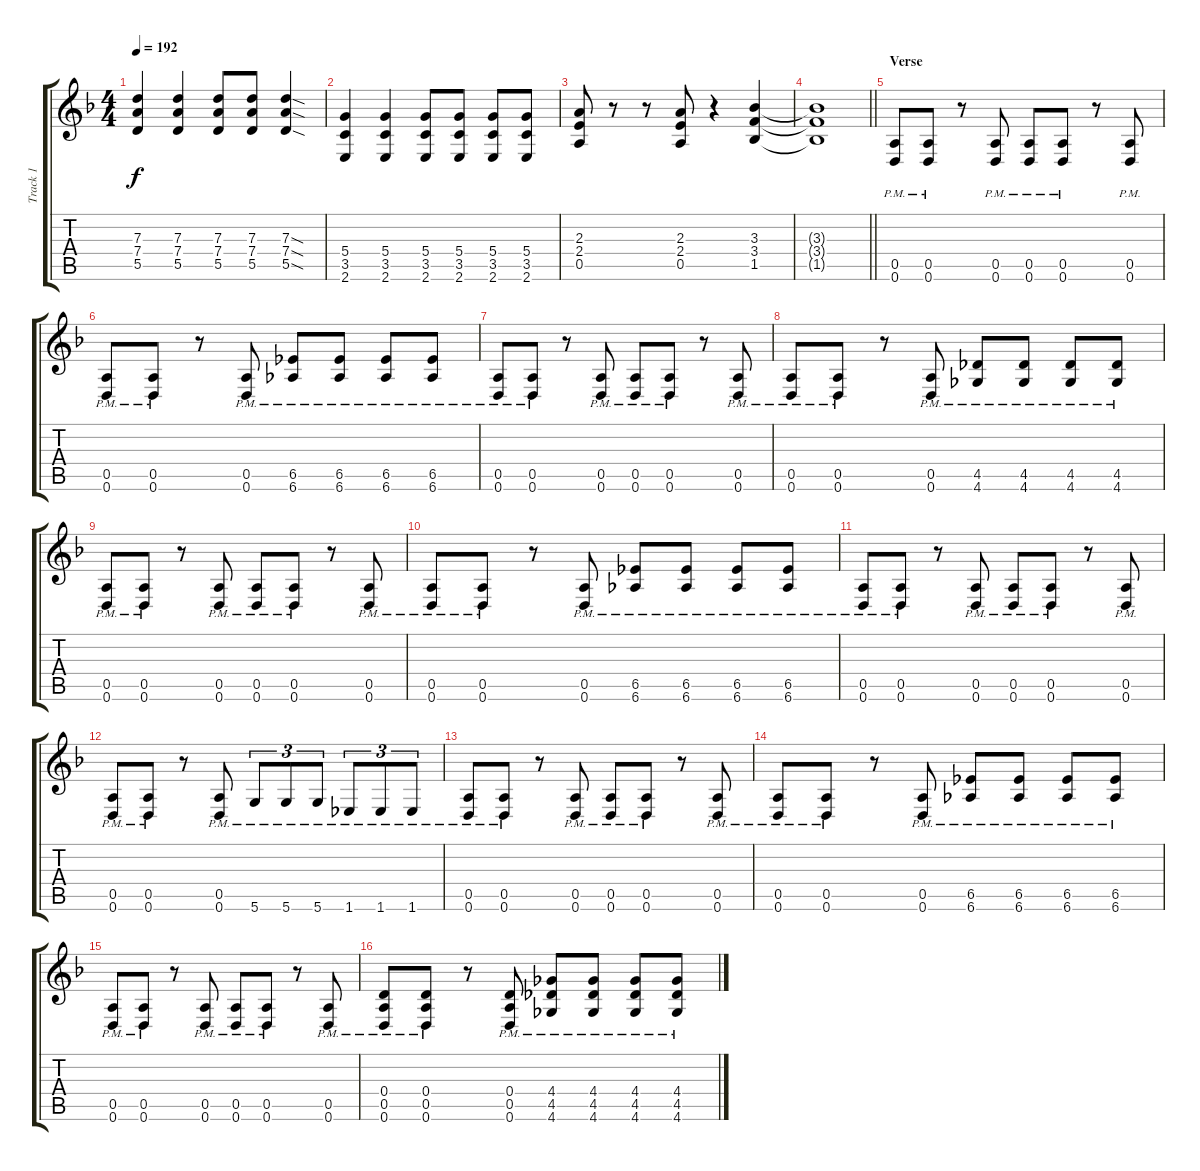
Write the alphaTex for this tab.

\track ("Track 1" "Track 1") {instrument distortionguitar}
\staff {score tabs}
\tuning (E4 B3 G3 D3 A2 D2) {hide}
\ts (4 4)
\tempo 192
\clef g2
\ks f
(7.3 7.4 5.5).4{dy f} (7.3 7.4 5.5).4 (7.3 7.4 5.5).8 (7.3 7.4 5.5).8 (7.3{sod} 7.4{sod} 5.5{sod}).4 |
(5.4 3.5 2.6).4 (5.4 3.5 2.6).4 (5.4 3.5 2.6).8 (5.4 3.5 2.6).8 (5.4 3.5 2.6).8 (5.4 3.5 2.6).8 |
(2.3 2.4 0.5).8 r.8 r.8 (2.3 2.4 0.5).8 r.4 (3.3 3.4 1.5).4 |
\barLineRight lightlight
(3.3{t} 3.4{t} 1.5{t}).1 |
\section ("" "Verse")
(0.5{pm} 0.6{pm}).8 (0.5{pm} 0.6{pm}).8 r.8 (0.5{pm} 0.6{pm}).8 (0.5{pm} 0.6{pm}).8 (0.5{pm} 0.6{pm}).8 r.8 (0.5{pm} 0.6{pm}).8 |
(0.5{pm} 0.6{pm}).8 (0.5{pm} 0.6{pm}).8 r.8 (0.5{pm} 0.6{pm}).8 (6.5{pm} 6.6{pm}).8 (6.5{pm} 6.6{pm}).8 (6.5{pm} 6.6{pm}).8 (6.5{pm} 6.6{pm}).8 |
(0.5{pm} 0.6{pm}).8 (0.5{pm} 0.6{pm}).8 r.8 (0.5{pm} 0.6{pm}).8 (0.5{pm} 0.6{pm}).8 (0.5{pm} 0.6{pm}).8 r.8 (0.5{pm} 0.6{pm}).8 |
(0.5{pm} 0.6{pm}).8 (0.5{pm} 0.6{pm}).8 r.8 (0.5{pm} 0.6{pm}).8 (4.5{pm} 4.6{pm}).8 (4.5{pm} 4.6{pm}).8 (4.5{pm} 4.6{pm}).8 (4.5{pm} 4.6{pm}).8 |
(0.5{pm} 0.6{pm}).8 (0.5{pm} 0.6{pm}).8 r.8 (0.5{pm} 0.6{pm}).8 (0.5{pm} 0.6{pm}).8 (0.5{pm} 0.6{pm}).8 r.8 (0.5{pm} 0.6{pm}).8 |
(0.5{pm} 0.6{pm}).8 (0.5{pm} 0.6{pm}).8 r.8 (0.5{pm} 0.6{pm}).8 (6.5{pm} 6.6{pm}).8 (6.5{pm} 6.6{pm}).8 (6.5{pm} 6.6{pm}).8 (6.5{pm} 6.6{pm}).8 |
(0.5{pm} 0.6{pm}).8 (0.5{pm} 0.6{pm}).8 r.8 (0.5{pm} 0.6{pm}).8 (0.5{pm} 0.6{pm}).8 (0.5{pm} 0.6{pm}).8 r.8 (0.5{pm} 0.6{pm}).8 |
(0.5{pm} 0.6{pm}).8 (0.5{pm} 0.6{pm}).8 r.8 (0.5{pm} 0.6{pm}).8 5.6{pm}.8{tu (3 2)} 5.6{pm}.8{tu (3 2)} 5.6{pm}.8{tu (3 2)} 1.6{pm}.8{tu (3 2)} 1.6{pm}.8{tu (3 2)} 1.6{pm}.8{tu (3 2)} |
(0.5{pm} 0.6{pm}).8 (0.5{pm} 0.6{pm}).8 r.8 (0.5{pm} 0.6{pm}).8 (0.5{pm} 0.6{pm}).8 (0.5{pm} 0.6{pm}).8 r.8 (0.5{pm} 0.6{pm}).8 |
(0.5{pm} 0.6{pm}).8 (0.5{pm} 0.6{pm}).8 r.8 (0.5{pm} 0.6{pm}).8 (6.5{pm} 6.6{pm}).8 (6.5{pm} 6.6{pm}).8 (6.5{pm} 6.6{pm}).8 (6.5{pm} 6.6{pm}).8 |
(0.5{pm} 0.6{pm}).8 (0.5{pm} 0.6{pm}).8 r.8 (0.5{pm} 0.6{pm}).8 (0.5{pm} 0.6{pm}).8 (0.5{pm} 0.6{pm}).8 r.8 (0.5{pm} 0.6{pm}).8 |
(0.4{pm} 0.5 0.6).8 (0.4{pm} 0.5 0.6).8 r.8 (0.4{pm} 0.5 0.6).8 (4.4{pm} 4.5 4.6).8 (4.4{pm} 4.5 4.6).8 (4.4{pm} 4.5 4.6).8 (4.4{pm} 4.5 4.6).8
